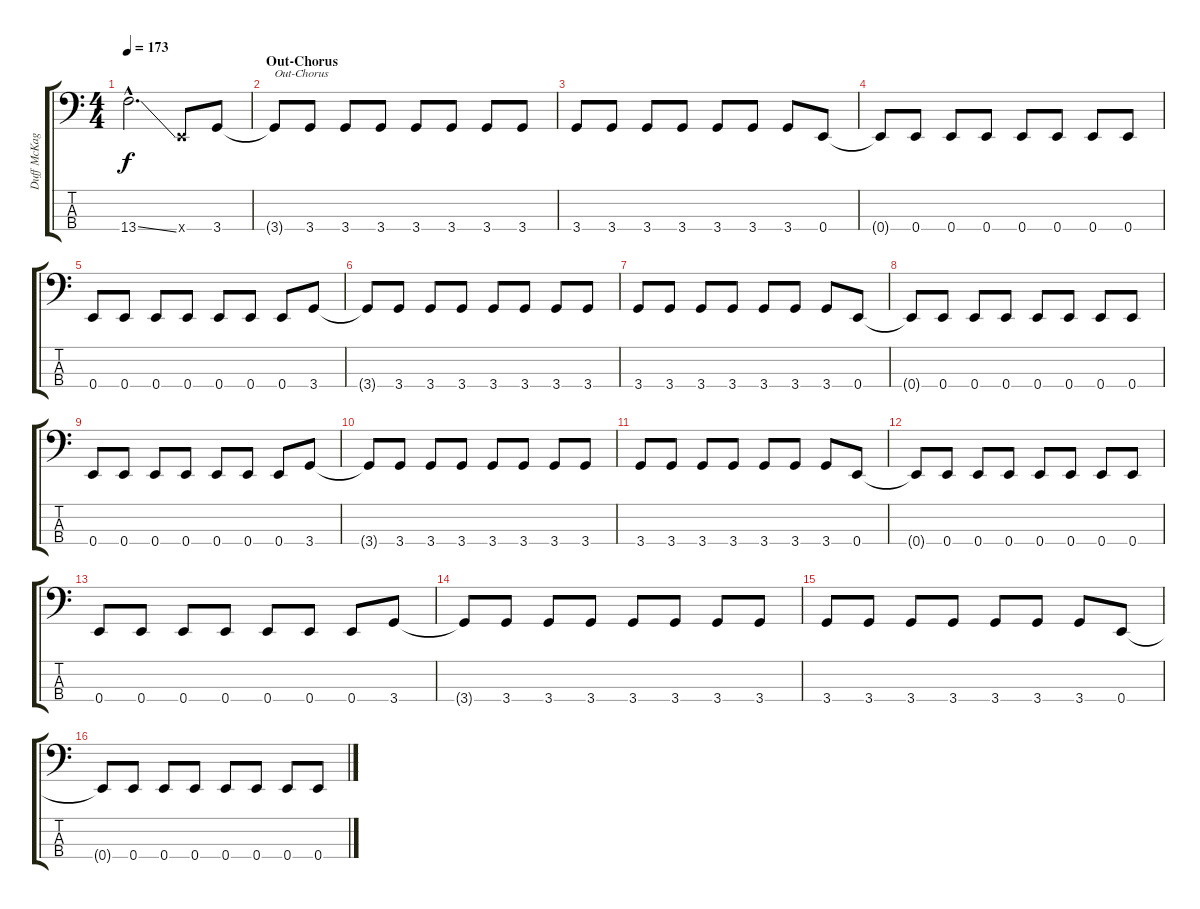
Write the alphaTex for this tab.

\track ("Duff McKagan" "Duff McKag") {instrument electricbasspick}
\staff {score tabs}
\tuning (G2 D2 A1 E1) {hide}
\ts (4 4)
\tempo 173
\clef f4
\ks c
13.4{ss hac}.2{d dy f} 0.4{x}.8 3.4.8 |
\section ("" "Out-Chorus")
3.4{t}.8{txt "Out-Chorus"} 3.4.8 3.4.8 3.4.8 3.4.8 3.4.8 3.4.8 3.4.8 |
3.4.8 3.4.8 3.4.8 3.4.8 3.4.8 3.4.8 3.4.8 0.4.8 |
0.4{t}.8 0.4.8 0.4.8 0.4.8 0.4.8 0.4.8 0.4.8 0.4.8 |
0.4.8 0.4.8 0.4.8 0.4.8 0.4.8 0.4.8 0.4.8 3.4.8 |
3.4{t}.8 3.4.8 3.4.8 3.4.8 3.4.8 3.4.8 3.4.8 3.4.8 |
3.4.8 3.4.8 3.4.8 3.4.8 3.4.8 3.4.8 3.4.8 0.4.8 |
0.4{t}.8 0.4.8 0.4.8 0.4.8 0.4.8 0.4.8 0.4.8 0.4.8 |
0.4.8 0.4.8 0.4.8 0.4.8 0.4.8 0.4.8 0.4.8 3.4.8 |
3.4{t}.8 3.4.8 3.4.8 3.4.8 3.4.8 3.4.8 3.4.8 3.4.8 |
3.4.8 3.4.8 3.4.8 3.4.8 3.4.8 3.4.8 3.4.8 0.4.8 |
0.4{t}.8 0.4.8 0.4.8 0.4.8 0.4.8 0.4.8 0.4.8 0.4.8 |
0.4.8 0.4.8 0.4.8 0.4.8 0.4.8 0.4.8 0.4.8 3.4.8 |
3.4{t}.8 3.4.8 3.4.8 3.4.8 3.4.8 3.4.8 3.4.8 3.4.8 |
3.4.8 3.4.8 3.4.8 3.4.8 3.4.8 3.4.8 3.4.8 0.4.8 |
0.4{t}.8 0.4.8 0.4.8 0.4.8 0.4.8 0.4.8 0.4.8 0.4.8
